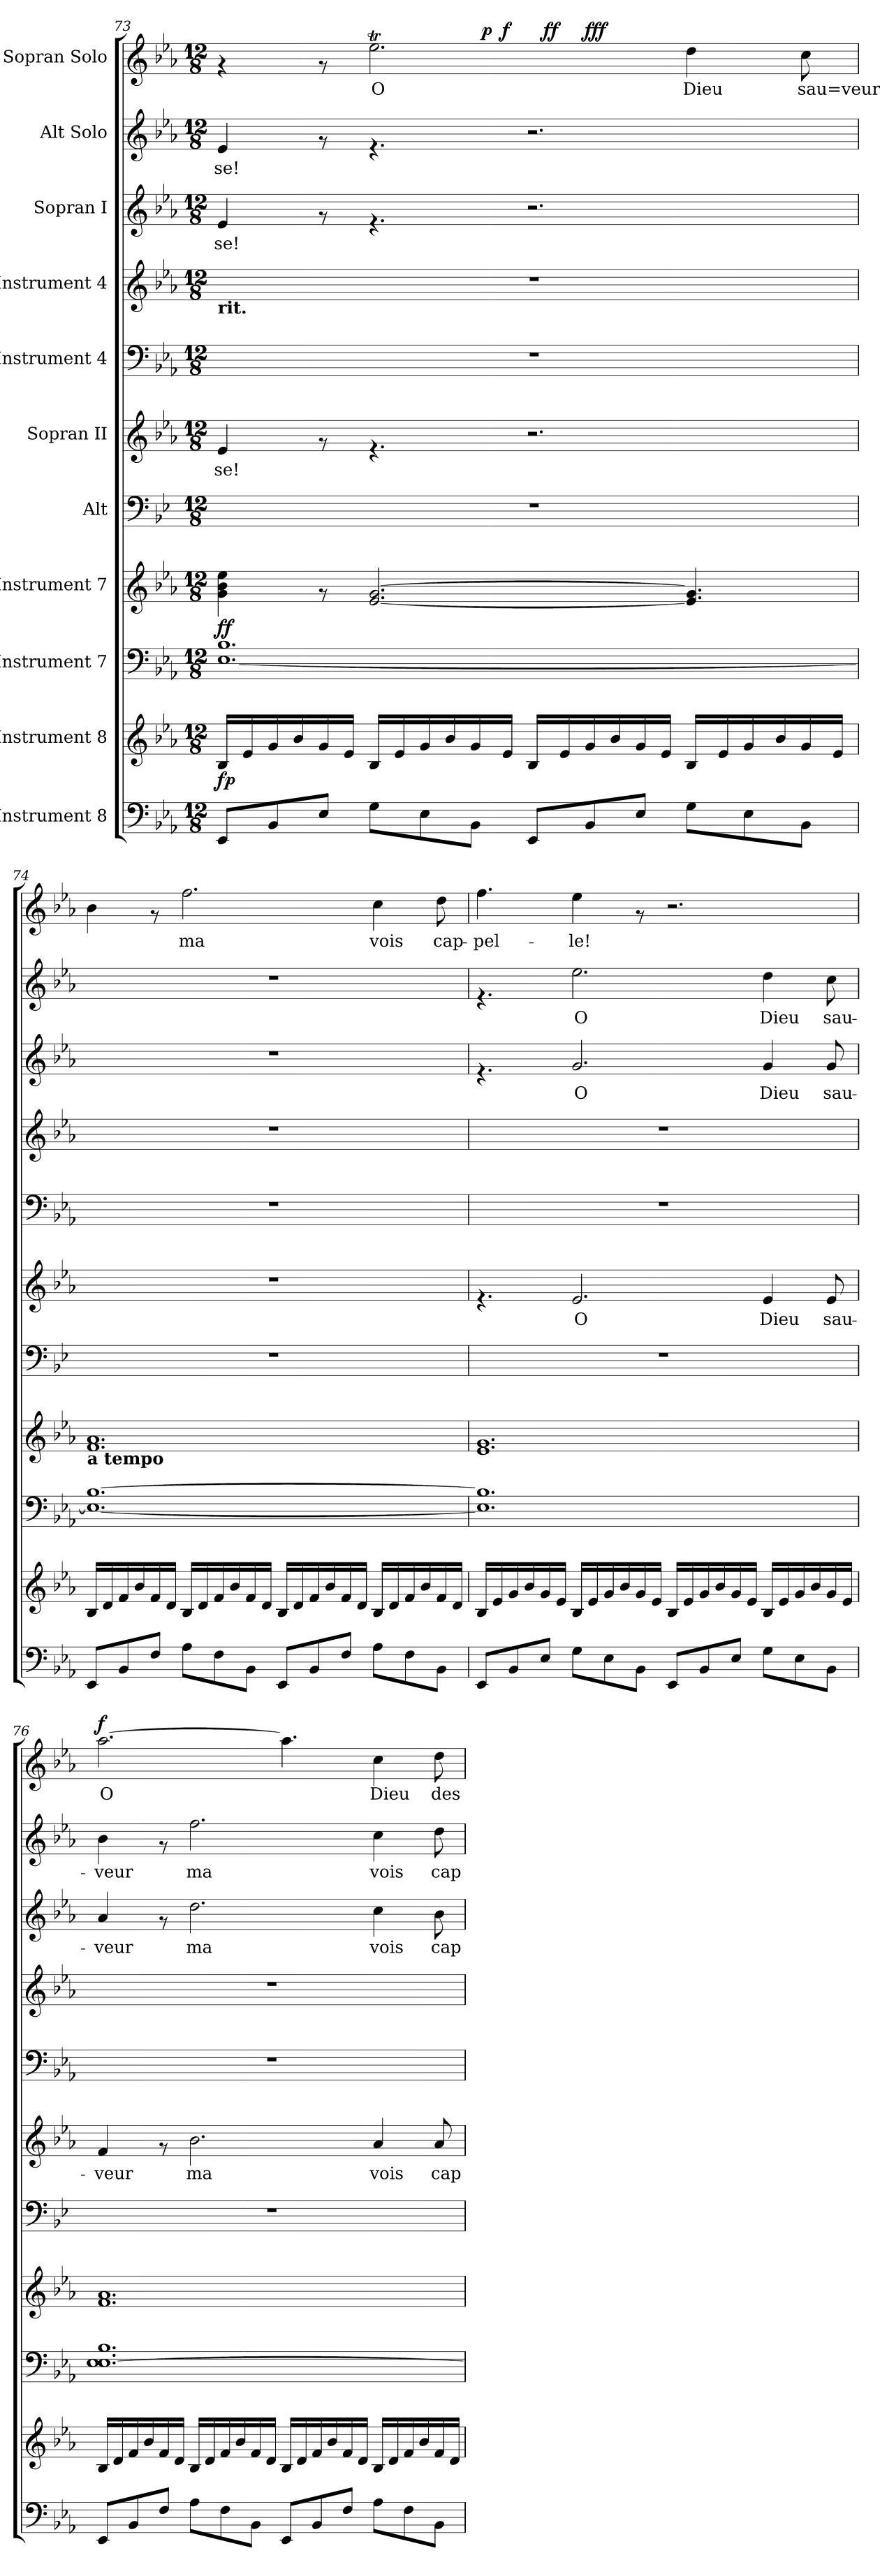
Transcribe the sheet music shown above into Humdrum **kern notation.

**kern	**kern	**dynam	**kern	**dynam	**kern	**kern	**kern	**text	**kern	**kern	**kern	**text	**kern	**text	**kern	**text	**dynam
*part11	*part10	*part10	*part9	*part9	*part8	*part7	*part6	*part6	*part5	*part4	*part3	*part3	*part2	*part2	*part1	*part1	*part1
*staff11	*staff10	*staff10	*staff9	*staff9	*staff8	*staff7	*staff6	*staff6	*staff5	*staff4	*staff3	*staff3	*staff2	*staff2	*staff1	*staff1	*staff1
*I"Instrument 8	*I"Instrument 8	*	*I"Instrument 7	*	*I"Instrument 7	*I"Alt	*I"Sopran II	*	*I"Instrument 4	*I"Instrument 4	*I"Sopran I	*	*I"Alt Solo	*	*I"Sopran Solo	*	*
!!LO:PB:g=z
*clefF4	*clefG2	*	*clefF4	*	*clefG2	*clefF4	*clefG2	*	*clefF4	*clefG2	*clefG2	*	*clefG2	*	*clefG2	*	*
*k[b-e-a-]	*k[b-e-a-]	*	*k[b-e-a-]	*	*k[b-e-a-]	*k[b-e-]	*k[b-e-a-]	*	*k[b-e-a-]	*k[b-e-a-]	*k[b-e-a-]	*	*k[b-e-a-]	*	*k[b-e-a-]	*	*
*E-:	*E-:	*	*E-:	*	*E-:	*B-:	*E-:	*	*E-:	*E-:	*E-:	*	*E-:	*	*E-:	*	*
*M12/8	*M12/8	*	*M12/8	*	*M12/8	*M12/8	*M12/8	*	*M12/8	*M12/8	*M12/8	*	*M12/8	*	*M12/8	*	*
=73	=73	=73	=73	=73	=73	=73	=73	=73	=73	=73	=73	=73	=73	=73	=73	=73	=73
!	!	!	!	!	!	!	!	!	!	!LO:TX:b:B:t=rit.	!	!	!	!	!	!	!
!	!	!LO:DY:b	!	!LO:DY:a	!	!	!	!LO:LY:b:cj	!	!	!	!LO:LY:b:cj	!	!LO:LY:b:cj	!	!	!
*	*	*	*	*	*	*	*	*	*	*	*	*	*	*	*^	*	*
*	*	*	*	*	*	*	*	*	*	*	*	*	*	*	*	*^	*	*
*	*	*	*	*	*	*	*	*	*	*	*	*	*	*	*	*	*^	*	*
*	*	*	*	*	*	*	*	*	*	*	*	*	*	*	*	*	*	*^	*	*
8EE-/L	16B-/L	fp	[<1.E- 1.B-	ff	4ee-\ 4g\ 4b-\	1.r	4e-/	-se!	1.r	1.r	4e-/	-se!	4e-/	-se!	4rf	2ryy	2ryy	2ryy	2..ryy	.	.
.	16e-/	.	.	.	.	.	.	.	.	.	.	.	.	.	.	.	.	.	.	.	.
8BB-/	16g/	.	.	.	.	.	.	.	.	.	.	.	.	.	.	.	.	.	.	.	.
.	16b-/	.	.	.	.	.	.	.	.	.	.	.	.	.	.	.	.	.	.	.	.
8E-/J	16g/	.	.	.	8rf	.	8rf	.	.	.	8rf	.	8rf	.	8rf	.	.	.	.	.	.
.	16e-/J	.	.	.	.	.	.	.	.	.	.	.	.	.	.	.	.	.	.	.	.
!	!	!	!	!	!	!	!	!	!	!	!	!	!	!	!	!	!	!	!	!LO:LY:b:cj	!
8G\L	16B-/L	.	.	.	[<2.e-/ [>2.g/	.	4.rf	.	.	.	4.rf	.	4.rf	.	2.ee-T\	.	.	.	.	-O	.
.	16e-/	.	.	.	.	.	.	.	.	.	.	.	.	.	.	.	.	.	.	.	.
8E-\	16g/	.	.	.	.	.	.	.	.	.	.	.	.	.	.	8ryy	8.ryy	4ryy	.	.	.
.	16b-/	.	.	.	.	.	.	.	.	.	.	.	.	.	.	.	.	.	.	.	.
8BB-\J	16g/	.	.	.	.	.	.	.	.	.	.	.	.	.	.	64ryy	.	.	.	.	.
!	!	!	!	!	!	!	!	!	!	!	!	!	!	!	!	!	!	!	!	!	!LO:DY:a
.	.	.	.	.	.	.	.	.	.	.	.	.	.	.	.	2ryy	.	.	.	.	p
!	!	!	!	!	!	!	!	!	!	!	!	!	!	!	!	!	!	!	!	!	!LO:DY:a
.	16e-/J	.	.	.	.	.	.	.	.	.	.	.	.	.	.	.	2ryy	.	.	.	f
8EE-/L	16B-/L	.	.	.	.	.	2.r	.	.	.	2.r	.	2.r	.	.	.	.	32ryy	.	.	.
!	!	!	!	!	!	!	!	!	!	!	!	!	!	!	!	!	!	!	!	!	!LO:DY:a
.	.	.	.	.	.	.	.	.	.	.	.	.	.	.	.	.	.	2ryy	.	.	ff
.	16e-/	.	.	.	.	.	.	.	.	.	.	.	.	.	.	.	.	.	.	.	.
!	!	!	!	!	!	!	!	!	!	!	!	!	!	!	!	!	!	!	!	!	!LO:DY:a
8BB-/	16g/	.	.	.	.	.	.	.	.	.	.	.	.	.	.	.	.	.	2ryy	.	fff
.	16b-/	.	.	.	.	.	.	.	.	.	.	.	.	.	.	.	.	.	.	.	.
8E-/J	16g/	.	.	.	.	.	.	.	.	.	.	.	.	.	.	.	.	.	.	.	.
.	16e-/J	.	.	.	.	.	.	.	.	.	.	.	.	.	.	.	.	.	.	.	.
!	!	!	!	!	!	!	!	!	!	!	!	!	!	!	!	!	!	!	!	!LO:LY:b:cj	!
8G\L	16B-/L	.	.	.	4.g/] 4.e-/]	.	.	.	.	.	.	.	.	.	4dd\	.	.	.	.	Dieu	.
.	.	.	.	.	.	.	.	.	.	.	.	.	.	.	.	4ryy	.	.	.	.	.
.	16e-/	.	.	.	.	.	.	.	.	.	.	.	.	.	.	.	4ryy	.	.	.	.
8E-\	16g/	.	.	.	.	.	.	.	.	.	.	.	.	.	.	.	.	.	.	.	.
.	.	.	.	.	.	.	.	.	.	.	.	.	.	.	.	.	.	8..ryy	.	.	.
.	16b-/	.	.	.	.	.	.	.	.	.	.	.	.	.	.	.	.	.	.	.	.
!	!	!	!	!	!	!	!	!	!	!	!	!	!	!	!	!	!	!	!	!LO:LY:b:cj	!
8BB-\J	16g/	.	.	.	.	.	.	.	.	.	.	.	.	.	8cc\	.	.	.	8ryy	sau=veur	.
.	.	.	.	.	.	.	.	.	.	.	.	.	.	.	.	16..ryy	.	.	.	.	.
.	16e-/J	.	.	.	.	.	.	.	.	.	.	.	.	.	.	.	16ryy	.	.	.	.
=74	=74	=74	=74	=74	=74	=74	=74	=74	=74	=74	=74	=74	=74	=74	=74	=74	=74	=74	=74	=74	=74
!	!	!	!	!	!LO:TX:b:B:t=a tempo	!	!	!	!	!	!	!	!	!	!	!	!	!	!	!	!
!	!	!	!	!	!	!	!	!	!	!	!	!	!	!	!	!	!	!	!	!LO:LY:b:cj	!
*	*	*	*	*	*	*	*	*	*	*	*	*	*	*	*v	*v	*v	*v	*v	*	*
8EE-/L	16B-/L	.	[>1.B- 1.E-_<	.	1.f 1.a-	1.r	1.r	.	1.r	1.r	1.r	.	1.r	.	4b-\	.	.
.	16d/	.	.	.	.	.	.	.	.	.	.	.	.	.	.	.	.
8BB-/	16f/	.	.	.	.	.	.	.	.	.	.	.	.	.	.	.	.
.	16b-/	.	.	.	.	.	.	.	.	.	.	.	.	.	.	.	.
8F/J	16f/	.	.	.	.	.	.	.	.	.	.	.	.	.	8rf	.	.
.	16d/J	.	.	.	.	.	.	.	.	.	.	.	.	.	.	.	.
!	!	!	!	!	!	!	!	!	!	!	!	!	!	!	!	!LO:LY:b:cj	!
8A-\L	16B-/L	.	.	.	.	.	.	.	.	.	.	.	.	.	2.ff\	ma	.
.	16d/	.	.	.	.	.	.	.	.	.	.	.	.	.	.	.	.
8F\	16f/	.	.	.	.	.	.	.	.	.	.	.	.	.	.	.	.
.	16b-/	.	.	.	.	.	.	.	.	.	.	.	.	.	.	.	.
8BB-\J	16f/	.	.	.	.	.	.	.	.	.	.	.	.	.	.	.	.
.	16d/J	.	.	.	.	.	.	.	.	.	.	.	.	.	.	.	.
8EE-/L	16B-/L	.	.	.	.	.	.	.	.	.	.	.	.	.	.	.	.
.	16d/	.	.	.	.	.	.	.	.	.	.	.	.	.	.	.	.
8BB-/	16f/	.	.	.	.	.	.	.	.	.	.	.	.	.	.	.	.
.	16b-/	.	.	.	.	.	.	.	.	.	.	.	.	.	.	.	.
8F/J	16f/	.	.	.	.	.	.	.	.	.	.	.	.	.	.	.	.
.	16d/J	.	.	.	.	.	.	.	.	.	.	.	.	.	.	.	.
!	!	!	!	!	!	!	!	!	!	!	!	!	!	!	!	!LO:LY:b:cj	!
8A-\L	16B-/L	.	.	.	.	.	.	.	.	.	.	.	.	.	4cc\	vois	.
.	16d/	.	.	.	.	.	.	.	.	.	.	.	.	.	.	.	.
8F\	16f/	.	.	.	.	.	.	.	.	.	.	.	.	.	.	.	.
.	16b-/	.	.	.	.	.	.	.	.	.	.	.	.	.	.	.	.
!	!	!	!	!	!	!	!	!	!	!	!	!	!	!	!	!LO:LY:b:cj	!
8BB-\J	16f/	.	.	.	.	.	.	.	.	.	.	.	.	.	8dd\	cap-	.
.	16d/J	.	.	.	.	.	.	.	.	.	.	.	.	.	.	.	.
=75	=75	=75	=75	=75	=75	=75	=75	=75	=75	=75	=75	=75	=75	=75	=75	=75	=75
!	!	!	!	!	!	!	!	!	!	!	!	!	!	!	!	!LO:LY:b:cj	!
8EE-/L	16B-/L	.	1.B-] 1.E-]	.	1.e- 1.g	1.r	4.rf	.	1.r	1.r	4.rf	.	4.rf	.	4.ff\	-pel-	.
.	16e-/	.	.	.	.	.	.	.	.	.	.	.	.	.	.	.	.
8BB-/	16g/	.	.	.	.	.	.	.	.	.	.	.	.	.	.	.	.
.	16b-/	.	.	.	.	.	.	.	.	.	.	.	.	.	.	.	.
8E-/J	16g/	.	.	.	.	.	.	.	.	.	.	.	.	.	.	.	.
.	16e-/J	.	.	.	.	.	.	.	.	.	.	.	.	.	.	.	.
!	!	!	!	!	!	!	!	!LO:LY:b:cj	!	!	!	!LO:LY:b:cj	!	!LO:LY:b:cj	!	!LO:LY:b:cj	!
8G\L	16B-/L	.	.	.	.	.	2.e-/	O	.	.	2.g/	O	2.ee-\	O	4ee-\	-le!	.
.	16e-/	.	.	.	.	.	.	.	.	.	.	.	.	.	.	.	.
8E-\	16g/	.	.	.	.	.	.	.	.	.	.	.	.	.	.	.	.
.	16b-/	.	.	.	.	.	.	.	.	.	.	.	.	.	.	.	.
8BB-\J	16g/	.	.	.	.	.	.	.	.	.	.	.	.	.	8rf	.	.
.	16e-/J	.	.	.	.	.	.	.	.	.	.	.	.	.	.	.	.
8EE-/L	16B-/L	.	.	.	.	.	.	.	.	.	.	.	.	.	2.r	.	.
.	16e-/	.	.	.	.	.	.	.	.	.	.	.	.	.	.	.	.
8BB-/	16g/	.	.	.	.	.	.	.	.	.	.	.	.	.	.	.	.
.	16b-/	.	.	.	.	.	.	.	.	.	.	.	.	.	.	.	.
8E-/J	16g/	.	.	.	.	.	.	.	.	.	.	.	.	.	.	.	.
.	16e-/J	.	.	.	.	.	.	.	.	.	.	.	.	.	.	.	.
!	!	!	!	!	!	!	!	!LO:LY:b:cj	!	!	!	!LO:LY:b:cj	!	!LO:LY:b:cj	!	!	!
8G\L	16B-/L	.	.	.	.	.	4e-/	Dieu	.	.	4g/	Dieu	4dd\	Dieu	.	.	.
.	16e-/	.	.	.	.	.	.	.	.	.	.	.	.	.	.	.	.
8E-\	16g/	.	.	.	.	.	.	.	.	.	.	.	.	.	.	.	.
.	16b-/	.	.	.	.	.	.	.	.	.	.	.	.	.	.	.	.
!	!	!	!	!	!	!	!	!LO:LY:b:cj	!	!	!	!LO:LY:b:cj	!	!LO:LY:b:cj	!	!	!
8BB-\J	16g/	.	.	.	.	.	8e-/	sau-	.	.	8g/	sau-	8cc\	sau-	.	.	.
.	16e-/J	.	.	.	.	.	.	.	.	.	.	.	.	.	.	.	.
!!LO:PB:g=z
=76	=76	=76	=76	=76	=76	=76	=76	=76	=76	=76	=76	=76	=76	=76	=76	=76	=76
!	!	!	!	!	!	!	!	!LO:LY:b:cj	!	!	!	!LO:LY:b:cj	!	!LO:LY:b:cj	!	!LO:LY:b:cj	!LO:DY:a
8EE-/L	16B-/L	.	1.B- 1.E- [<1.E-	.	1.f 1.a-	1.r	4f/	-veur	1.r	1.r	4a-/	-veur	4b-\	-veur	[>2.aa-\	O	f
.	16d/	.	.	.	.	.	.	.	.	.	.	.	.	.	.	.	.
8BB-/	16f/	.	.	.	.	.	.	.	.	.	.	.	.	.	.	.	.
.	16b-/	.	.	.	.	.	.	.	.	.	.	.	.	.	.	.	.
8F/J	16f/	.	.	.	.	.	8rf	.	.	.	8rf	.	8rf	.	.	.	.
.	16d/J	.	.	.	.	.	.	.	.	.	.	.	.	.	.	.	.
!	!	!	!	!	!	!	!	!LO:LY:b:cj	!	!	!	!LO:LY:b:cj	!	!LO:LY:b:cj	!	!	!
8A-\L	16B-/L	.	.	.	.	.	2.b-\	ma	.	.	2.dd\	ma	2.ff\	ma	.	.	.
.	16d/	.	.	.	.	.	.	.	.	.	.	.	.	.	.	.	.
8F\	16f/	.	.	.	.	.	.	.	.	.	.	.	.	.	.	.	.
.	16b-/	.	.	.	.	.	.	.	.	.	.	.	.	.	.	.	.
8BB-\J	16f/	.	.	.	.	.	.	.	.	.	.	.	.	.	.	.	.
.	16d/J	.	.	.	.	.	.	.	.	.	.	.	.	.	.	.	.
!	!	!	!	!	!	!	!	!	!	!	!	!	!	!	!	!LO:LY:b:cj	!
8EE-/L	16B-/L	.	.	.	.	.	.	.	.	.	.	.	.	.	4.aa-\]	.	.
.	16d/	.	.	.	.	.	.	.	.	.	.	.	.	.	.	.	.
8BB-/	16f/	.	.	.	.	.	.	.	.	.	.	.	.	.	.	.	.
.	16b-/	.	.	.	.	.	.	.	.	.	.	.	.	.	.	.	.
8F/J	16f/	.	.	.	.	.	.	.	.	.	.	.	.	.	.	.	.
.	16d/J	.	.	.	.	.	.	.	.	.	.	.	.	.	.	.	.
!	!	!	!	!	!	!	!	!LO:LY:b:cj	!	!	!	!LO:LY:b:cj	!	!LO:LY:b:cj	!	!LO:LY:b:cj	!
8A-\L	16B-/L	.	.	.	.	.	4a-/	vois	.	.	4cc\	vois	4cc\	vois	4cc\	Dieu	.
.	16d/	.	.	.	.	.	.	.	.	.	.	.	.	.	.	.	.
8F\	16f/	.	.	.	.	.	.	.	.	.	.	.	.	.	.	.	.
.	16b-/	.	.	.	.	.	.	.	.	.	.	.	.	.	.	.	.
!	!	!	!	!	!	!	!	!LO:LY:b:cj	!	!	!	!LO:LY:b:cj	!	!LO:LY:b:cj	!	!LO:LY:b:cj	!
8BB-\J	16f/	.	.	.	.	.	8a-/	cap-	.	.	8b-\	cap-	8dd\	cap-	8dd\	des	.
.	16d/J	.	.	.	.	.	.	.	.	.	.	.	.	.	.	.	.
=	=	=	=	=	=	=	=	=	=	=	=	=	=	=	=	=	=
*-	*-	*-	*-	*-	*-	*-	*-	*-	*-	*-	*-	*-	*-	*-	*-	*-	*-
